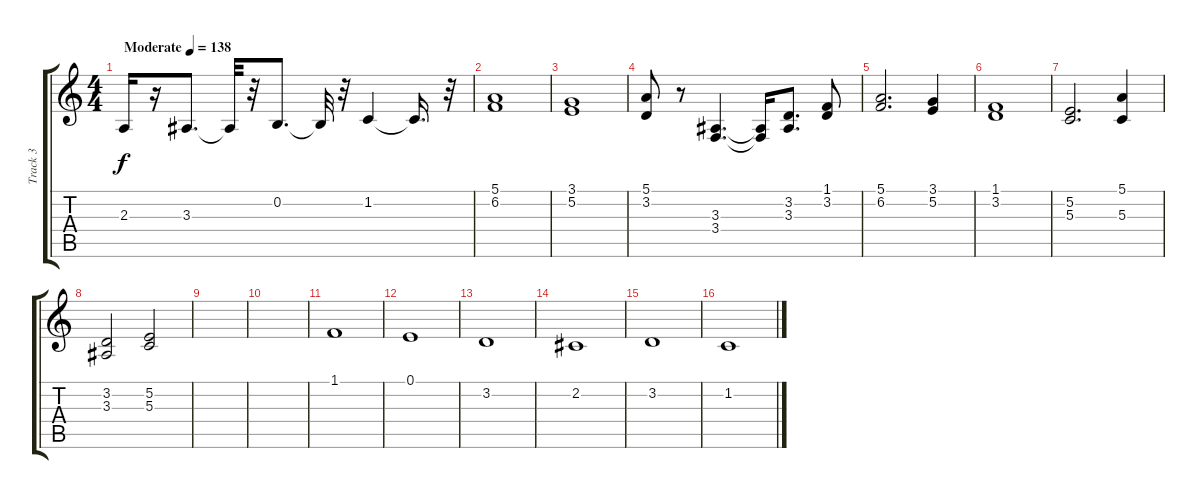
\track ("Track 3" "Track 3") {instrument stringensemble1}
\staff {score tabs}
\tuning (E4 B3 G3 D3 A2 E2) {hide}
\ts (4 4)
\tempo (138 "Moderate")
\clef g2
\ks c
2.3.16{dy f instrument stringensemble1} r.16 3.3.8{d} 3.3{t}.32 r.32 0.2.8{d} 0.2{t}.32 r.32 1.2.4 1.2{t}.16{d} r.32 |
(5.1 6.2).1 |
(3.1 5.2).1 |
(5.1 3.2).8 r.8 (3.3 3.4).4{d} (3.3{t} 3.4{t}).16 (3.2 3.3).8{d} (1.1 3.2).8 |
(5.1 6.2).2{d} (3.1 5.2).4 |
(1.1 3.2).1 |
(5.2 5.3).2{d} (5.1 5.3).4 |
(3.2 3.3).2 (5.2 5.3).2 |
|
|
1.1.1 |
0.1.1 |
3.2.1 |
2.2.1 |
3.2.1 |
1.2.1
